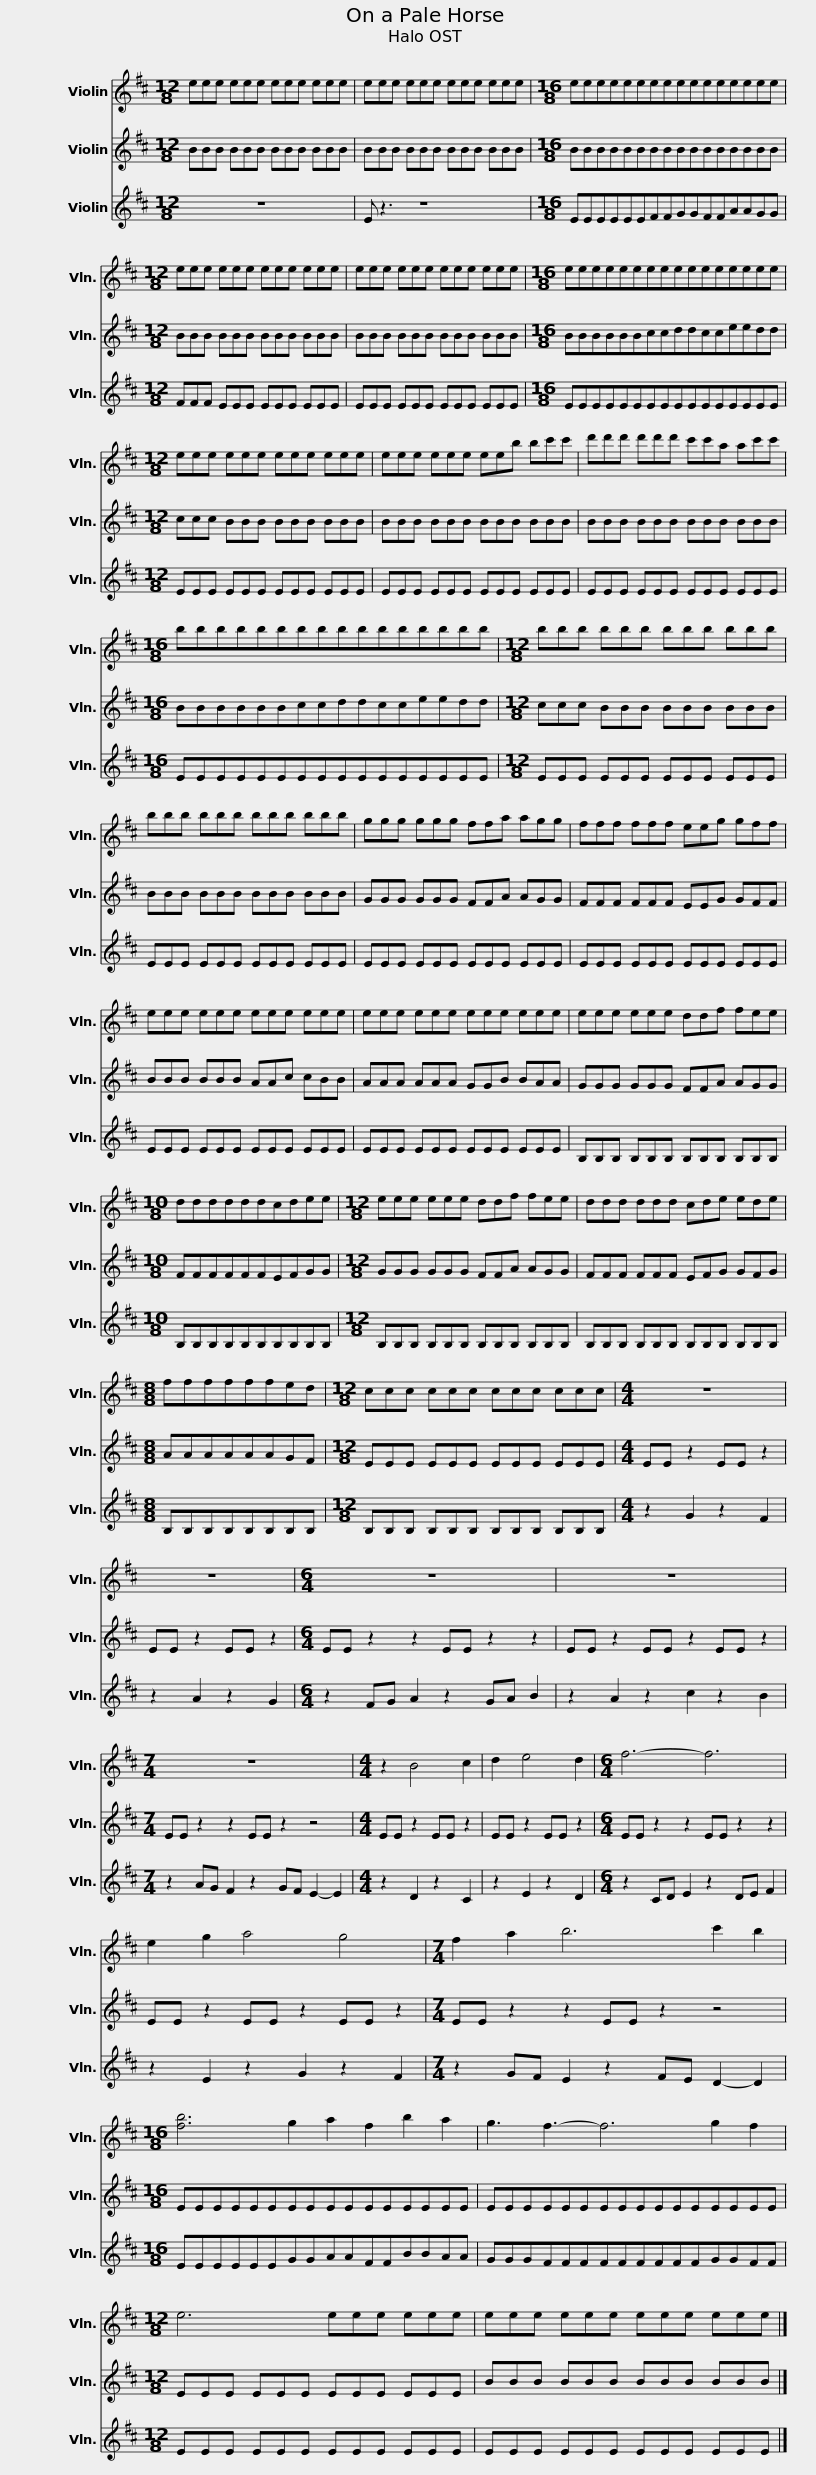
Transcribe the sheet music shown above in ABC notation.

X:1
%%score 1 2 3
L:1/8
M:12/8
I:linebreak $
K:D
V:1 treble
V:2 treble
V:3 treble
V:1
 eee eee eee eee | eee eee eee eee |$[M:16/8] eeeeeeeeeeeeeeee |[M:12/8] eee eee eee eee |$ eee eee eee eee | %5
[M:16/8] eeeeeeeeeeeeeeee |$[M:12/8] eee eee eee eee | eee eee eeb bc'c' |$ d'd'd' d'd'd' c'c'a ac'c' |$[M:16/8] bbbbbbbbbbbbbbbb |$ %10
[M:12/8] bbb bbb bbb bbb | bbb bbb bbb bbb |$ ggg ggg ffa agg | fff fff eeg gff | eee eee eee eee |$ %15
 eee eee eee eee | eee eee ddf fee |$[M:10/8] ddddddcdee |[M:12/8] eee eee ddf fee |$ ddd ddd cde ede | %20
[M:8/8] ffffffed |$[M:12/8] ccc ccc ccc ccc |[M:4/4] z8 | z8 |$[M:6/4] z12 | %25
 z12 |[M:7/4] z14 |[M:4/4] z2 B4 c2 |$ d2 e4 d2 |[M:6/4] f6- f6 | %30
 e2 g2 a4 g4 |$[M:7/4] f2 a2 b6 c'2 b2 |[M:16/8] [fb]6 g2 a2 f2 b2 a2 |$ g3 f3- f6 g2 f2 |[M:12/8] e6 eee eee |$ %35
 eee eee eee eee |] %36
V:2
 BBB BBB BBB BBB | BBB BBB BBB BBB |$[M:16/8] BBBBBBBBBBBBBBBB |[M:12/8] BBB BBB BBB BBB |$ BBB BBB BBB BBB | %5
[M:16/8] BBBBBBccddcceedd |$[M:12/8] ccc BBB BBB BBB | BBB BBB BBB BBB |$ BBB BBB BBB BBB |$[M:16/8] BBBBBBccddcceedd |$ %10
[M:12/8] ccc BBB BBB BBB | BBB BBB BBB BBB |$ GGG GGG FFA AGG | FFF FFF EEG GFF | BBB BBB AAc cBB |$ %15
 AAA AAA GGB BAA | GGG GGG FFA AGG |$[M:10/8] FFFFFFEFGG |[M:12/8] GGG GGG FFA AGG |$ FFF FFF EFG GFG | %20
[M:8/8] AAAAAAGF |$[M:12/8] EEE EEE EEE EEE |[M:4/4] EE z2 EE z2 | EE z2 EE z2 |$[M:6/4] EE z2 z2 EE z2 z2 | %25
 EE z2 EE z2 EE z2 |[M:7/4] EE z2 z2 EE z2 z4 |[M:4/4] EE z2 EE z2 |$ EE z2 EE z2 |[M:6/4] EE z2 z2 EE z2 z2 | %30
 EE z2 EE z2 EE z2 |$[M:7/4] EE z2 z2 EE z2 z4 |[M:16/8] EEEEEEEEEEEEEEEE |$ EEEEEEEEEEEEEEEE |[M:12/8] EEE EEE EEE EEE |$ %35
 BBB BBB BBB BBB |] %36
V:3
 z12 | E z3 z8 |$[M:16/8] EEEEEEFFGGFFAAGG |[M:12/8] FFF EEE EEE EEE |$ EEE EEE EEE EEE | %5
[M:16/8] EEEEEEEEEEEEEEEE |$[M:12/8] EEE EEE EEE EEE | EEE EEE EEE EEE |$ EEE EEE EEE EEE |$[M:16/8] EEEEEEEEEEEEEEEE |$ %10
[M:12/8] EEE EEE EEE EEE | EEE EEE EEE EEE |$ EEE EEE EEE EEE | EEE EEE EEE EEE | EEE EEE EEE EEE |$ %15
 EEE EEE EEE EEE | B,B,B, B,B,B, B,B,B, B,B,B, |$[M:10/8] B,B,B,B,B,B,B,B,B,B, |[M:12/8] B,B,B, B,B,B, B,B,B, B,B,B, |$ B,B,B, B,B,B, B,B,B, B,B,B, | %20
[M:8/8] B,B,B,B,B,B,B,B, |$[M:12/8] B,B,B, B,B,B, B,B,B, B,B,B, |[M:4/4] z2 G2 z2 F2 | z2 A2 z2 G2 |$[M:6/4] z2 FG A2 z2 GA B2 | %25
 z2 A2 z2 c2 z2 B2 |[M:7/4] z2 AG F2 z2 GF E2- E2 |[M:4/4] z2 D2 z2 C2 |$ z2 E2 z2 D2 |[M:6/4] z2 CD E2 z2 DE F2 | %30
 z2 E2 z2 G2 z2 F2 |$[M:7/4] z2 GF E2 z2 FE D2- D2 |[M:16/8] EEEEEEGGAAFFBBAA |$ GGGFFFFFFFFFGGFF |[M:12/8] EEE EEE EEE EEE |$ %35
 EEE EEE EEE EEE |] %36
